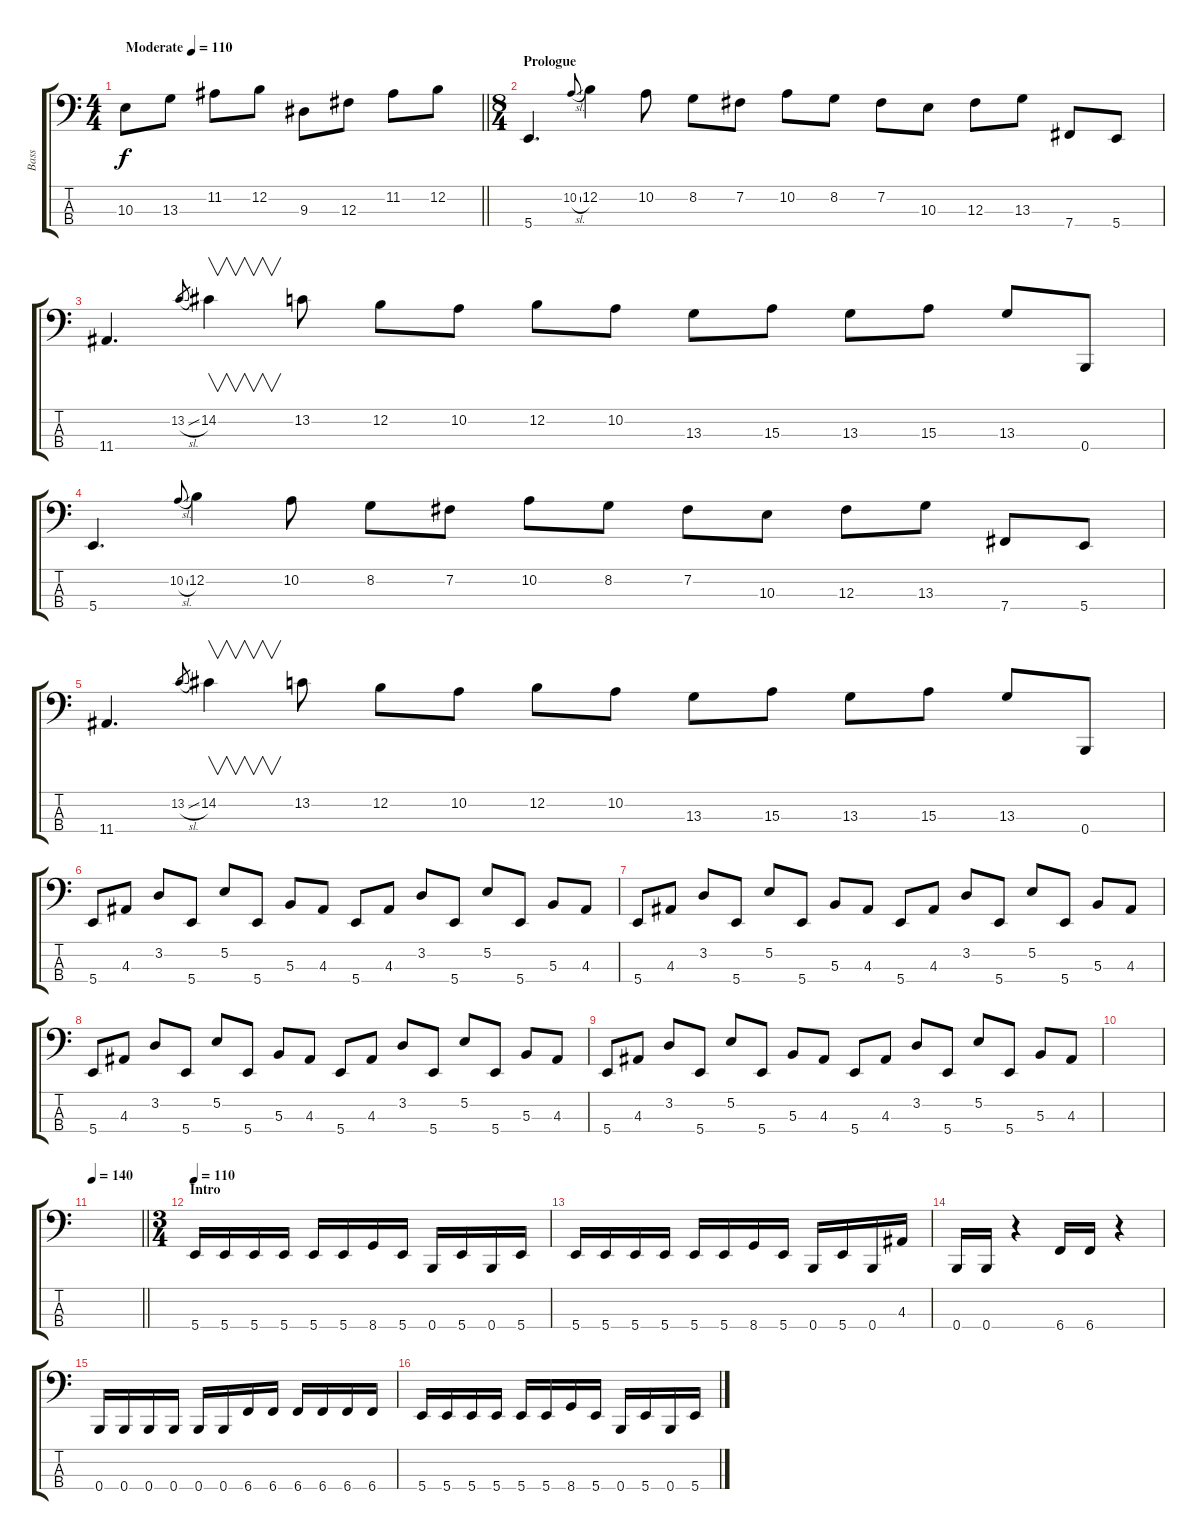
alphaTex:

\track ("Bass" "Bass") {instrument electricbassfinger}
\staff {score tabs}
\tuning (E2 B1 Gb1 B0) {hide}
\ts (4 4)
\tempo (110 "Moderate")
\clef f4
\barLineRight lightlight
\ks c
10.3.8{dy f instrument electricbassfinger} 13.3.8 11.2.8 12.2.8 9.3.8 12.3.8 11.2.8 12.2.8 |
\ts (8 4)
\section ("" "Prologue")
5.4.4{d} 10.2{sl}.8{gr onbeat} 12.2.4 10.2.8 8.2.8 7.2.8 10.2.8 8.2.8 7.2.8 10.3.8 12.3.8 13.3.8 7.4.8 5.4.8 |
11.4.4{d} 13.2{sl}.8{gr} 14.2.4{v} 13.2.8 12.2.8 10.2.8 12.2.8 10.2.8 13.3.8 15.3.8 13.3.8 15.3.8 13.3.8 0.4.8 |
5.4.4{d} 10.2{sl}.8{gr onbeat} 12.2.4 10.2.8 8.2.8 7.2.8 10.2.8 8.2.8 7.2.8 10.3.8 12.3.8 13.3.8 7.4.8 5.4.8 |
11.4.4{d} 13.2{sl}.8{gr} 14.2.4{v} 13.2.8 12.2.8 10.2.8 12.2.8 10.2.8 13.3.8 15.3.8 13.3.8 15.3.8 13.3.8 0.4.8 |
5.4.8 4.3.8 3.2.8 5.4.8 5.2.8 5.4.8 5.3.8 4.3.8 5.4.8 4.3.8 3.2.8 5.4.8 5.2.8 5.4.8 5.3.8 4.3.8 |
5.4.8 4.3.8 3.2.8 5.4.8 5.2.8 5.4.8 5.3.8 4.3.8 5.4.8 4.3.8 3.2.8 5.4.8 5.2.8 5.4.8 5.3.8 4.3.8 |
5.4.8 4.3.8 3.2.8 5.4.8 5.2.8 5.4.8 5.3.8 4.3.8 5.4.8 4.3.8 3.2.8 5.4.8 5.2.8 5.4.8 5.3.8 4.3.8 |
5.4.8 4.3.8 3.2.8 5.4.8 5.2.8 5.4.8 5.3.8 4.3.8 5.4.8 4.3.8 3.2.8 5.4.8 5.2.8 5.4.8 5.3.8 4.3.8 |
|
\tempo 140
\barLineRight lightlight
|
\ts (3 4)
\section ("" "Intro")
\tempo 110
5.4.16 5.4.16 5.4.16 5.4.16 5.4.16 5.4.16 8.4.16 5.4.16 0.4.16 5.4.16 0.4.16 5.4.16 |
5.4.16 5.4.16 5.4.16 5.4.16 5.4.16 5.4.16 8.4.16 5.4.16 0.4.16 5.4.16 0.4.16 4.3.16 |
0.4.16 0.4.16 r.4 6.4.16 6.4.16 r.4 |
0.4.16 0.4.16 0.4.16 0.4.16 0.4.16 0.4.16 6.4.16 6.4.16 6.4.16 6.4.16 6.4.16 6.4.16 |
5.4.16 5.4.16 5.4.16 5.4.16 5.4.16 5.4.16 8.4.16 5.4.16 0.4.16 5.4.16 0.4.16 5.4.16
